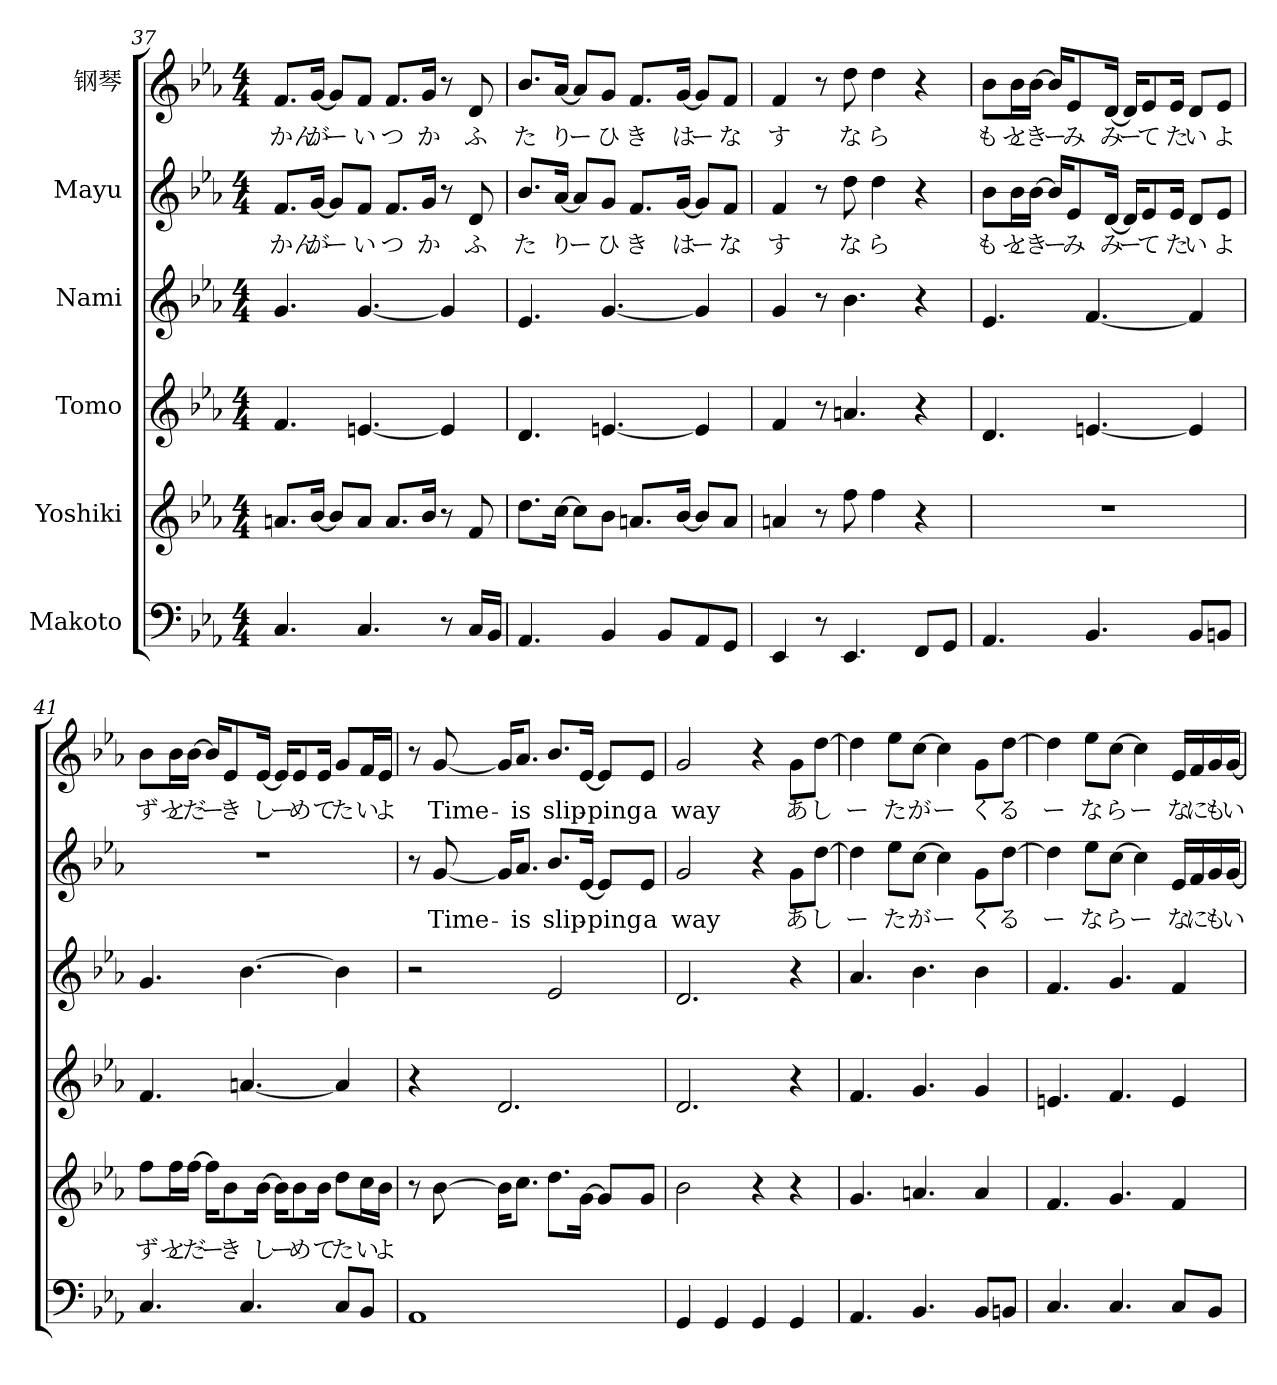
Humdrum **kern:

**kern	**kern	**text	**kern	**kern	**kern	**text	**kern	**text
*part6	*part5	*part5	*part4	*part3	*part2	*part2	*part1	*part1
*staff6	*staff5	*staff5	*staff4	*staff3	*staff2	*staff2	*staff1	*staff1
*I"Makoto	*I"Yoshiki	*	*I"Tomo	*I"Nami	*I"Mayu	*	*I"钢琴	*
*clefF4	*clefG2	*	*clefG2	*clefG2	*clefG2	*	*clefG2	*
*	*ITrd4c7	*	*ITrd1c2	*	*	*	*	*
*k[b-e-a-]	*k[b-e-a-d-]	*	*k[b-e-a-d-g-]	*k[b-e-a-]	*k[b-e-a-]	*	*k[b-e-a-]	*
*M4/4	*M4/4	*	*M4/4	*M4/4	*M4/4	*	*M4/4	*
=37	=37	=37	=37	=37	=37	=37	=37	=37
4.C	8.dnL	.	4.e-	4.g	8.fL	かん	8.fL	かん
.	[16e-Jk	.	.	.	[16gJk	が	[16gJk	が
.	8e-L]	.	.	.	8gL]	ー	8gL]	ー
4.C	8dJ	.	[4.dn	[4.g	8fJ	い	8fJ	い
.	8.dL	.	.	.	8.fL	つ	8.fL	つ
.	16e-Jk	.	.	.	16gJk	か	16gJk	か
8r	8r	.	4d]	4g]	8r	.	8r	.
16CLL	8B-	.	.	.	8d	ふ	8d	ふ
16BB-JJ	.	.	.	.	.	.	.	.
=38	=38	=38	=38	=38	=38	=38	=38	=38
4.AA-	8.gL	.	4.c	4.e-	8.b-L	た	8.b-L	た
.	[16fJk	.	.	.	[16a-Jk	り	[16a-Jk	り
.	8fL]	.	.	.	8a-L]	ー	8a-L]	ー
4BB-	8e-J	.	[4.dn	[4.g	8gJ	ひ	8gJ	ひ
.	8.dnL	.	.	.	8.fL	き	8.fL	き
8BB-L	.	.	.	.	.	.	.	.
.	[16e-Jk	.	.	.	[16gJk	は	[16gJk	は
8AA-	8e-L]	.	4d]	4g]	8gL]	ー	8gL]	ー
8GGJ	8dJ	.	.	.	8fJ	な	8fJ	な
=39	=39	=39	=39	=39	=39	=39	=39	=39
4EE-	4dn	.	4e-	4g	4f	す	4f	す
8r	8r	.	8r	8r	8r	.	8r	.
4.EE-	8b-	.	4.gn	4.b-	8dd	な	8dd	な
.	4b-	.	.	.	4dd	ら	4dd	ら
8FFL	4r	.	4r	4r	4r	.	4r	.
8GGJ	.	.	.	.	.	.	.	.
=40	=40	=40	=40	=40	=40	=40	=40	=40
4.AA-	1r	.	4.c	4.e-	8b-L	もっ	8b-L	もっ
.	.	.	.	.	16b-L	と	16b-L	と
.	.	.	.	.	[16b-JJ	き	[16b-JJ	き
.	.	.	.	.	16b-KL]	ー	16b-KL]	ー
.	.	.	.	.	8e-	み	8e-	み
4.BB-	.	.	[4.dn	[4.f	.	.	.	.
.	.	.	.	.	[16dJk	み	[16dJk	み
.	.	.	.	.	16dKL]	ー	16dKL]	ー
.	.	.	.	.	8e-	て	8e-	て
.	.	.	.	.	16e-Jk	た	16e-Jk	た
8BB-L	.	.	4d]	4f]	8dL	い	8dL	い
8BBnJ	.	.	.	.	8e-J	よ	8e-J	よ
=41	=41	=41	=41	=41	=41	=41	=41	=41
4.C	8b-L	ずっ	4.e-	4.g	1r	.	8b-L	ずっ
.	16b-L	と	.	.	.	.	16b-L	と
.	[16b-JJ	だ	.	.	.	.	[16b-JJ	だ
.	16b-KL]	ー	.	.	.	.	16b-KL]	ー
.	8e-	き	.	.	.	.	8e-	き
4.C	.	.	[4.gn	[4.b-	.	.	.	.
.	[16e-Jk	し	.	.	.	.	[16e-Jk	し
.	16e-KL]	ー	.	.	.	.	16e-KL]	ー
.	8e-	め	.	.	.	.	8e-	め
.	16e-Jk	て	.	.	.	.	16e-Jk	て
8CL	8gL	た	4g]	4b-]	.	.	8gL	た
8BB-J	16fL	い	.	.	.	.	16fL	い
.	16e-JJ	よ	.	.	.	.	16e-JJ	よ
=42	=42	=42	=42	=42	=42	=42	=42	=42
1AA-	8r	.	4r	2r	8r	.	8r	.
.	[8e-	.	.	.	[8g	Time-	[8g	Time-
.	16e-KL]	.	2.c	.	16gKL]	.	16gKL]	.
.	8.fJ	.	.	.	8.a-J	-is	8.a-J	-is
.	8.gL	.	.	2e-	8.b-L	slip-	8.b-L	slip-
.	[16cJk	.	.	.	[16e-Jk	.	[16e-Jk	.
.	8cL]	.	.	.	8e-L]	-ping	8e-L]	-ping
.	8cJ	.	.	.	8e-J	a	8e-J	a
=43	=43	=43	=43	=43	=43	=43	=43	=43
4GG	2e-	.	2.c	2.d	2g	way	2g	way
4GG	.	.	.	.	.	.	.	.
4GG	4r	.	.	.	4r	.	4r	.
4GG	4r	.	4r	4r	8gL	あ	8gL	あ
.	.	.	.	.	[8ddJ	し	[8ddJ	し
=44	=44	=44	=44	=44	=44	=44	=44	=44
4.AA-	4.c	.	4.e-	4.a-	4dd]	ー	4dd]	ー
.	.	.	.	.	8ee-L	た	8ee-L	た
4.BB-	4.dn	.	4.f	4.b-	[8ccJ	が	[8ccJ	が
.	.	.	.	.	4cc]	ー	4cc]	ー
8BB-L	4d	.	4f	4b-	8gL	く	8gL	く
8BBnJ	.	.	.	.	[8ddJ	る	[8ddJ	る
=45	=45	=45	=45	=45	=45	=45	=45	=45
4.C	4.B-	.	4.dn	4.f	4dd]	ー	4dd]	ー
.	.	.	.	.	8ee-L	な	8ee-L	な
4.C	4.c	.	4.e-	4.g	[8ccJ	ら	[8ccJ	ら
.	.	.	.	.	4cc]	ー	4cc]	ー
8CL	4B-	.	4d	4f	16e-LL	な	16e-LL	な
.	.	.	.	.	16f	に	16f	に
8BB-J	.	.	.	.	16g	も	16g	も
.	.	.	.	.	[16gJJ	い	[16gJJ	い
=	=	=	=	=	=	=	=	=
*-	*-	*-	*-	*-	*-	*-	*-	*-
